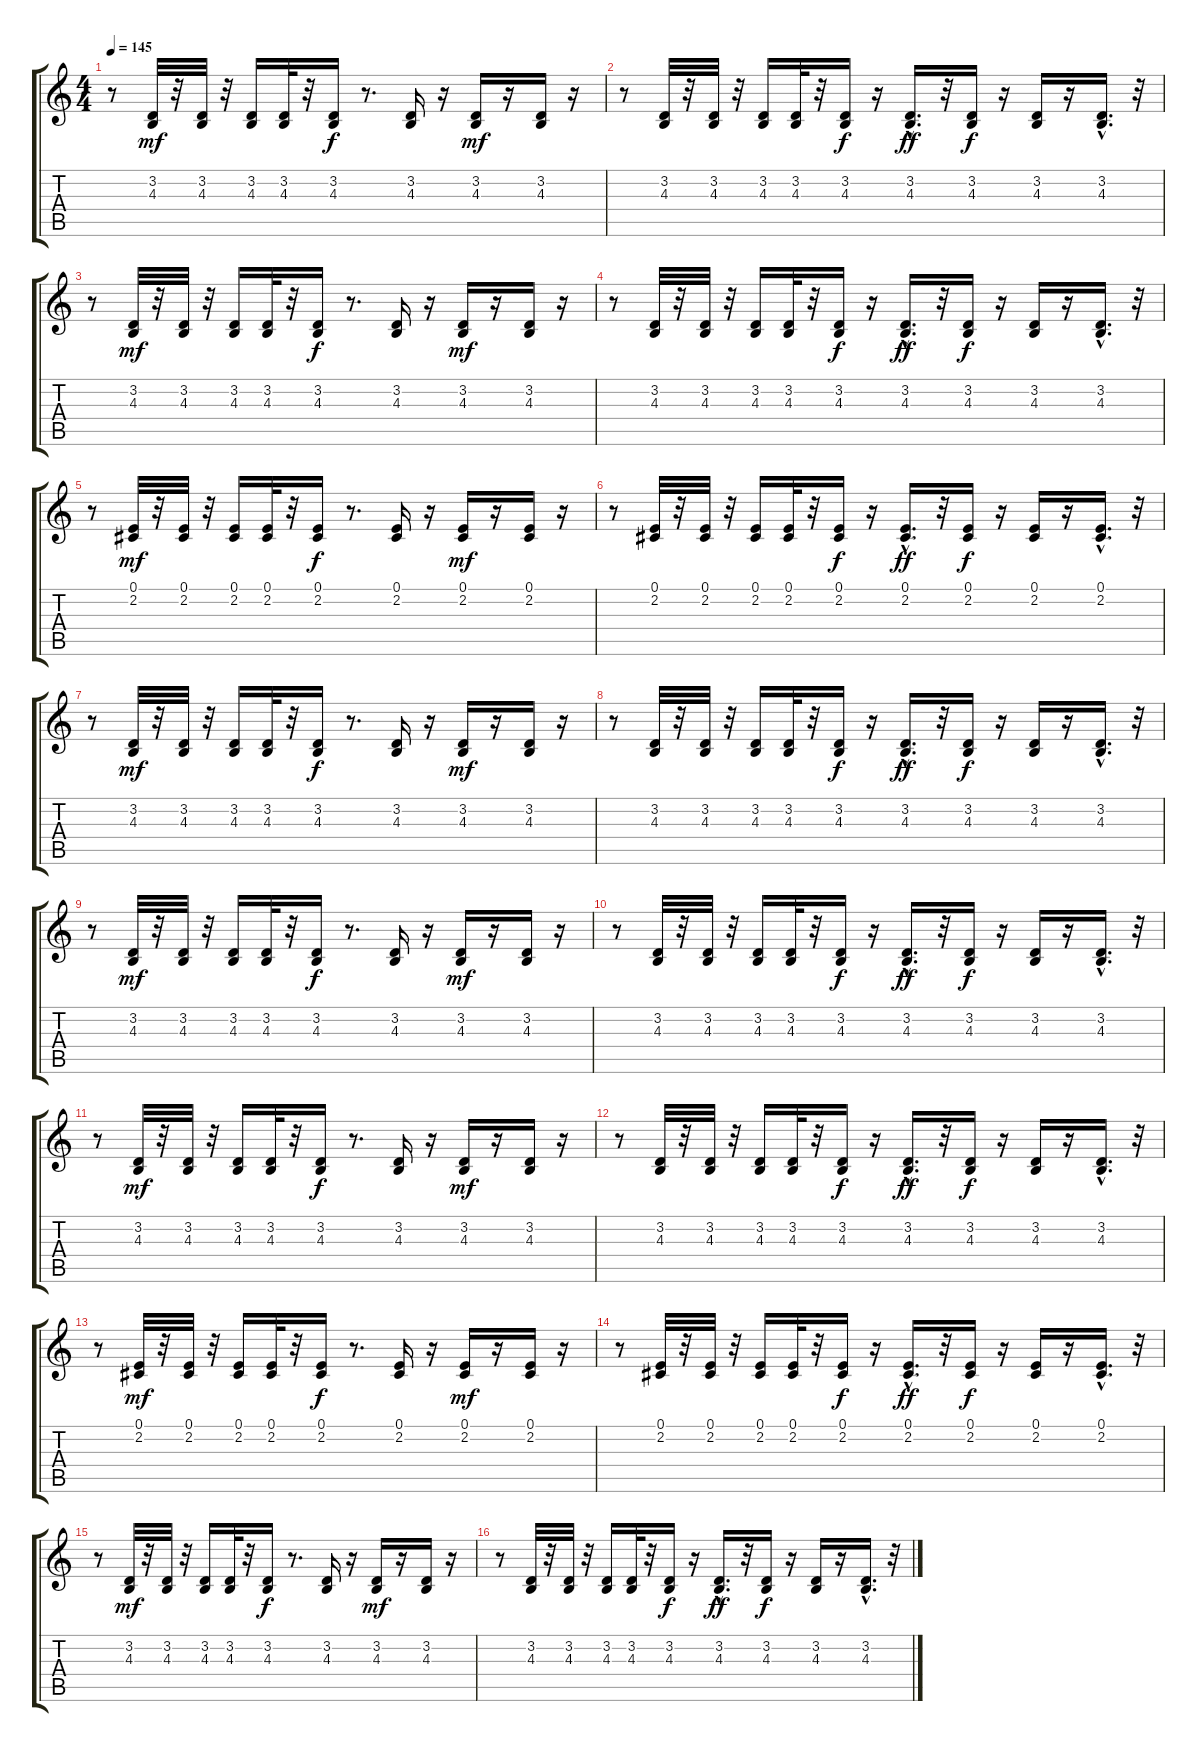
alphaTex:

\track "" {instrument harpsichord}
\staff {score tabs}
\tuning (E4 B3 G3 D3 A2 E2) {hide}
\ts (4 4)
\tempo 145
\clef g2
\ks c
r.8{dy mf} (3.2 4.3).32 r.32 (3.2 4.3).32 r.32 (3.2 4.3).16 (3.2 4.3).32 r.32 (3.2 4.3).16{dy f} r.8{d} (3.2 4.3).16 r.16 (3.2 4.3).16{dy mf} r.16 (3.2 4.3).16 r.16 |
r.8 (3.2 4.3).32 r.32 (3.2 4.3).32 r.32 (3.2 4.3).16 (3.2 4.3).32 r.32 (3.2 4.3).16{dy f} r.16 (3.2 4.3{hac}).16{d dy ff} r.32 (3.2 4.3).16{dy f} r.16 (3.2 4.3).16 r.16 (3.2{hac} 4.3).16{d} r.32 |
r.8 (3.2 4.3).32{dy mf} r.32 (3.2 4.3).32 r.32 (3.2 4.3).16 (3.2 4.3).32 r.32 (3.2 4.3).16{dy f} r.8{d} (3.2 4.3).16 r.16 (3.2 4.3).16{dy mf} r.16 (3.2 4.3).16 r.16 |
r.8 (3.2 4.3).32 r.32 (3.2 4.3).32 r.32 (3.2 4.3).16 (3.2 4.3).32 r.32 (3.2 4.3).16{dy f} r.16 (3.2 4.3{hac}).16{d dy ff} r.32 (3.2 4.3).16{dy f} r.16 (3.2 4.3).16 r.16 (3.2{hac} 4.3).16{d} r.32 |
r.8 (0.1 2.2).32{dy mf} r.32 (0.1 2.2).32 r.32 (0.1 2.2).16 (0.1 2.2).32 r.32 (0.1 2.2).16{dy f} r.8{d} (0.1 2.2).16 r.16 (0.1 2.2).16{dy mf} r.16 (0.1 2.2).16 r.16 |
r.8 (0.1 2.2).32 r.32 (0.1 2.2).32 r.32 (0.1 2.2).16 (0.1 2.2).32 r.32 (0.1 2.2).16{dy f} r.16 (0.1 2.2{hac}).16{d dy ff} r.32 (0.1 2.2).16{dy f} r.16 (0.1 2.2).16 r.16 (0.1{hac} 2.2).16{d} r.32 |
r.8 (3.2 4.3).32{dy mf} r.32 (3.2 4.3).32 r.32 (3.2 4.3).16 (3.2 4.3).32 r.32 (3.2 4.3).16{dy f} r.8{d} (3.2 4.3).16 r.16 (3.2 4.3).16{dy mf} r.16 (3.2 4.3).16 r.16 |
r.8 (3.2 4.3).32 r.32 (3.2 4.3).32 r.32 (3.2 4.3).16 (3.2 4.3).32 r.32 (3.2 4.3).16{dy f} r.16 (3.2 4.3{hac}).16{d dy ff} r.32 (3.2 4.3).16{dy f} r.16 (3.2 4.3).16 r.16 (3.2{hac} 4.3).16{d} r.32 |
r.8 (3.2 4.3).32{dy mf} r.32 (3.2 4.3).32 r.32 (3.2 4.3).16 (3.2 4.3).32 r.32 (3.2 4.3).16{dy f} r.8{d} (3.2 4.3).16 r.16 (3.2 4.3).16{dy mf} r.16 (3.2 4.3).16 r.16 |
r.8 (3.2 4.3).32 r.32 (3.2 4.3).32 r.32 (3.2 4.3).16 (3.2 4.3).32 r.32 (3.2 4.3).16{dy f} r.16 (3.2 4.3{hac}).16{d dy ff} r.32 (3.2 4.3).16{dy f} r.16 (3.2 4.3).16 r.16 (3.2{hac} 4.3).16{d} r.32 |
r.8 (3.2 4.3).32{dy mf} r.32 (3.2 4.3).32 r.32 (3.2 4.3).16 (3.2 4.3).32 r.32 (3.2 4.3).16{dy f} r.8{d} (3.2 4.3).16 r.16 (3.2 4.3).16{dy mf} r.16 (3.2 4.3).16 r.16 |
r.8 (3.2 4.3).32 r.32 (3.2 4.3).32 r.32 (3.2 4.3).16 (3.2 4.3).32 r.32 (3.2 4.3).16{dy f} r.16 (3.2 4.3{hac}).16{d dy ff} r.32 (3.2 4.3).16{dy f} r.16 (3.2 4.3).16 r.16 (3.2{hac} 4.3).16{d} r.32 |
r.8 (0.1 2.2).32{dy mf} r.32 (0.1 2.2).32 r.32 (0.1 2.2).16 (0.1 2.2).32 r.32 (0.1 2.2).16{dy f} r.8{d} (0.1 2.2).16 r.16 (0.1 2.2).16{dy mf} r.16 (0.1 2.2).16 r.16 |
r.8 (0.1 2.2).32 r.32 (0.1 2.2).32 r.32 (0.1 2.2).16 (0.1 2.2).32 r.32 (0.1 2.2).16{dy f} r.16 (0.1 2.2{hac}).16{d dy ff} r.32 (0.1 2.2).16{dy f} r.16 (0.1 2.2).16 r.16 (0.1{hac} 2.2).16{d} r.32 |
r.8 (3.2 4.3).32{dy mf} r.32 (3.2 4.3).32 r.32 (3.2 4.3).16 (3.2 4.3).32 r.32 (3.2 4.3).16{dy f} r.8{d} (3.2 4.3).16 r.16 (3.2 4.3).16{dy mf} r.16 (3.2 4.3).16 r.16 |
r.8 (3.2 4.3).32 r.32 (3.2 4.3).32 r.32 (3.2 4.3).16 (3.2 4.3).32 r.32 (3.2 4.3).16{dy f} r.16 (3.2 4.3{hac}).16{d dy ff} r.32 (3.2 4.3).16{dy f} r.16 (3.2 4.3).16 r.16 (3.2{hac} 4.3).16{d} r.32
